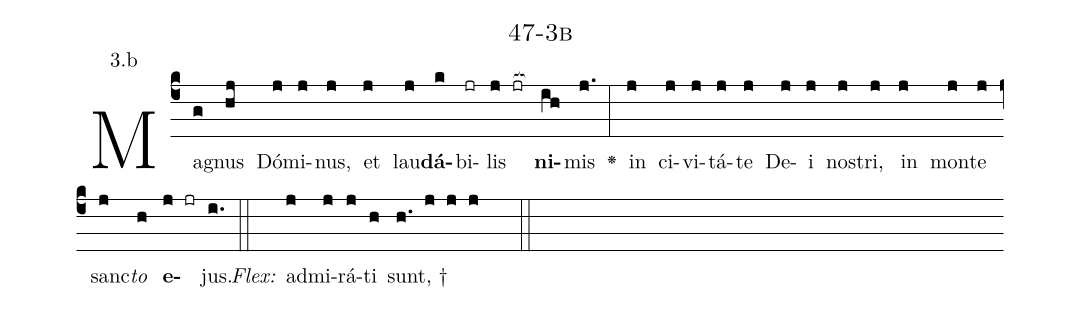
name: 47-3b;
annotation: 3.b;
%%
(c4)Ma(g)gnus(hj) Dó(j)mi(j)nus,(j) et(j) lau(j)<b>dá</b>(k)bi(jr)lis(j jr[ocb:1{]) <b>ni</b>(ih[ocb:0}])mis(j.) <v>\greheightstar</v>(:) in(j) ci(j)vi(j)tá(j)te(j) De(j)i(j) nos(j)tri,(j) in(j) mon(j)te(j) sanc(j)<i>to</i>(h) <b>e</b>(j jr)jus.(i.) (::)
<i>Flex:</i>()  ad(j)mi(j)rá(j)ti(h) sunt, †(h. j j j  ::)

%E(j) u(j) o(j) u(h) a(j) e.(i.) (::)
